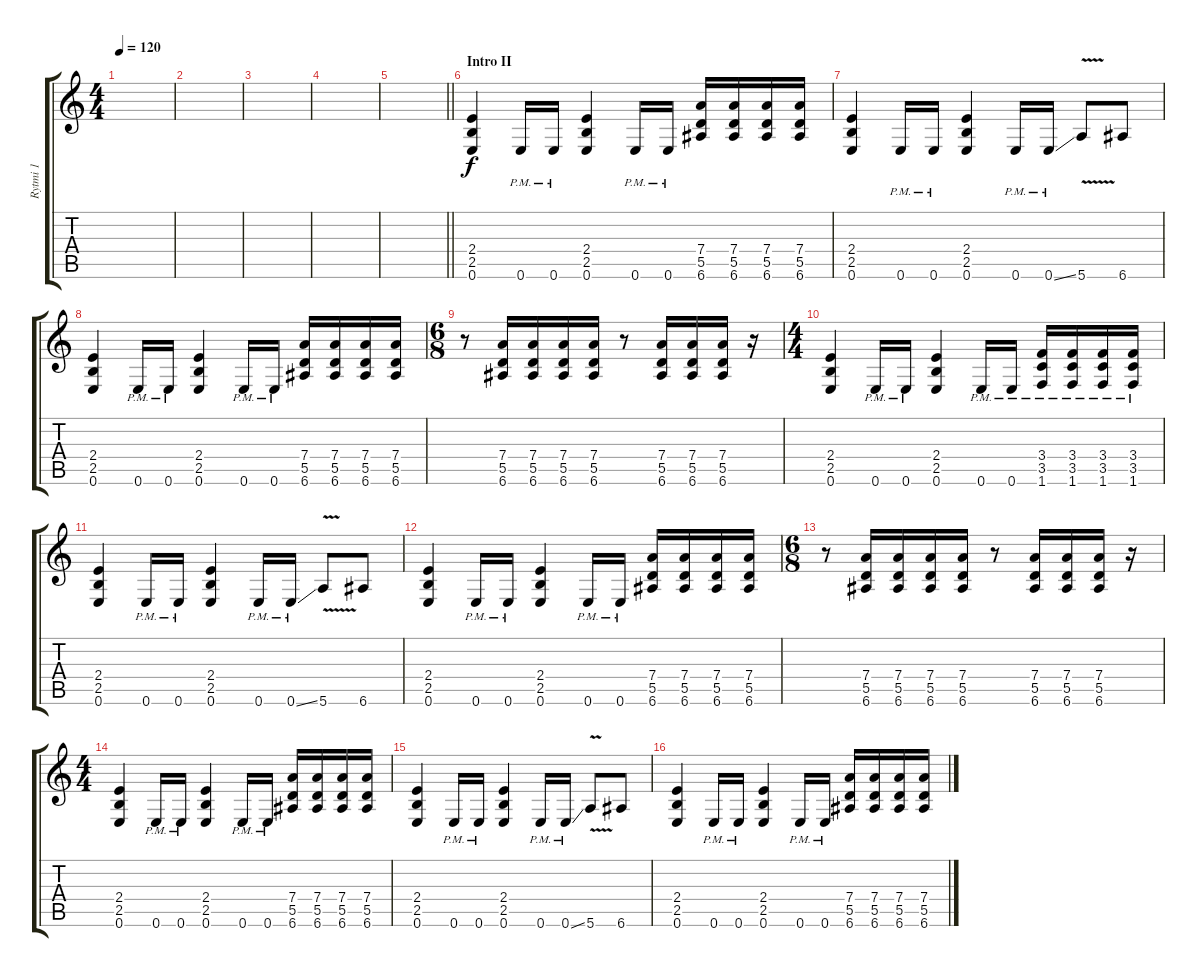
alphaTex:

\track ("Rytmi 1" "Rytmi 1") {instrument distortionguitar}
\staff {score tabs}
\tuning (E4 B3 G3 D3 A2 E2) {hide}
\ts (4 4)
\tempo 120
\clef g2
\ks c
|
|
|
|
\barLineRight lightlight
|
\section ("" "Intro II")
(2.4 2.5 0.6).4 0.6{pm}.16 0.6{pm}.16 (2.4 2.5 0.6).4 0.6{pm}.16 0.6{pm}.16 (7.4 5.5 6.6).16 (7.4 5.5 6.6).16 (7.4 5.5 6.6).16 (7.4 5.5 6.6).16 |
(2.4 2.5 0.6).4 0.6{pm}.16 0.6{pm}.16 (2.4 2.5 0.6).4 0.6{pm}.16 0.6{ss pm}.16 5.6{v}.8 6.6.8 |
(2.4 2.5 0.6).4 0.6{pm}.16 0.6{pm}.16 (2.4 2.5 0.6).4 0.6{pm}.16 0.6{pm}.16 (7.4 5.5 6.6).16 (7.4 5.5 6.6).16 (7.4 5.5 6.6).16 (7.4 5.5 6.6).16 |
\ts (6 8)
r.8 (7.4 5.5 6.6).16 (7.4 5.5 6.6).16 (7.4 5.5 6.6).16 (7.4 5.5 6.6).16 r.8 (7.4 5.5 6.6).16 (7.4 5.5 6.6).16 (7.4 5.5 6.6).16 r.16 |
\ts (4 4)
(2.4 2.5 0.6).4 0.6{pm}.16 0.6{pm}.16 (2.4 2.5 0.6).4 0.6{pm}.16 0.6{pm}.16 (3.4{pm} 3.5{pm} 1.6{pm}).16 (3.4{pm} 3.5{pm} 1.6{pm}).16 (3.4{pm} 3.5{pm} 1.6{pm}).16 (3.4{pm} 3.5{pm} 1.6{pm}).16 |
(2.4 2.5 0.6).4 0.6{pm}.16 0.6{pm}.16 (2.4 2.5 0.6).4 0.6{pm}.16 0.6{ss pm}.16 5.6{v}.8 6.6.8 |
(2.4 2.5 0.6).4 0.6{pm}.16 0.6{pm}.16 (2.4 2.5 0.6).4 0.6{pm}.16 0.6{pm}.16 (7.4 5.5 6.6).16 (7.4 5.5 6.6).16 (7.4 5.5 6.6).16 (7.4 5.5 6.6).16 |
\ts (6 8)
r.8 (7.4 5.5 6.6).16 (7.4 5.5 6.6).16 (7.4 5.5 6.6).16 (7.4 5.5 6.6).16 r.8 (7.4 5.5 6.6).16 (7.4 5.5 6.6).16 (7.4 5.5 6.6).16 r.16 |
\ts (4 4)
(2.4 2.5 0.6).4 0.6{pm}.16 0.6{pm}.16 (2.4 2.5 0.6).4 0.6{pm}.16 0.6{pm}.16 (7.4 5.5 6.6).16 (7.4 5.5 6.6).16 (7.4 5.5 6.6).16 (7.4 5.5 6.6).16 |
(2.4 2.5 0.6).4 0.6{pm}.16 0.6{pm}.16 (2.4 2.5 0.6).4 0.6{pm}.16 0.6{ss pm}.16 5.6{v}.8 6.6.8 |
(2.4 2.5 0.6).4 0.6{pm}.16 0.6{pm}.16 (2.4 2.5 0.6).4 0.6{pm}.16 0.6{pm}.16 (7.4 5.5 6.6).16 (7.4 5.5 6.6).16 (7.4 5.5 6.6).16 (7.4 5.5 6.6).16
